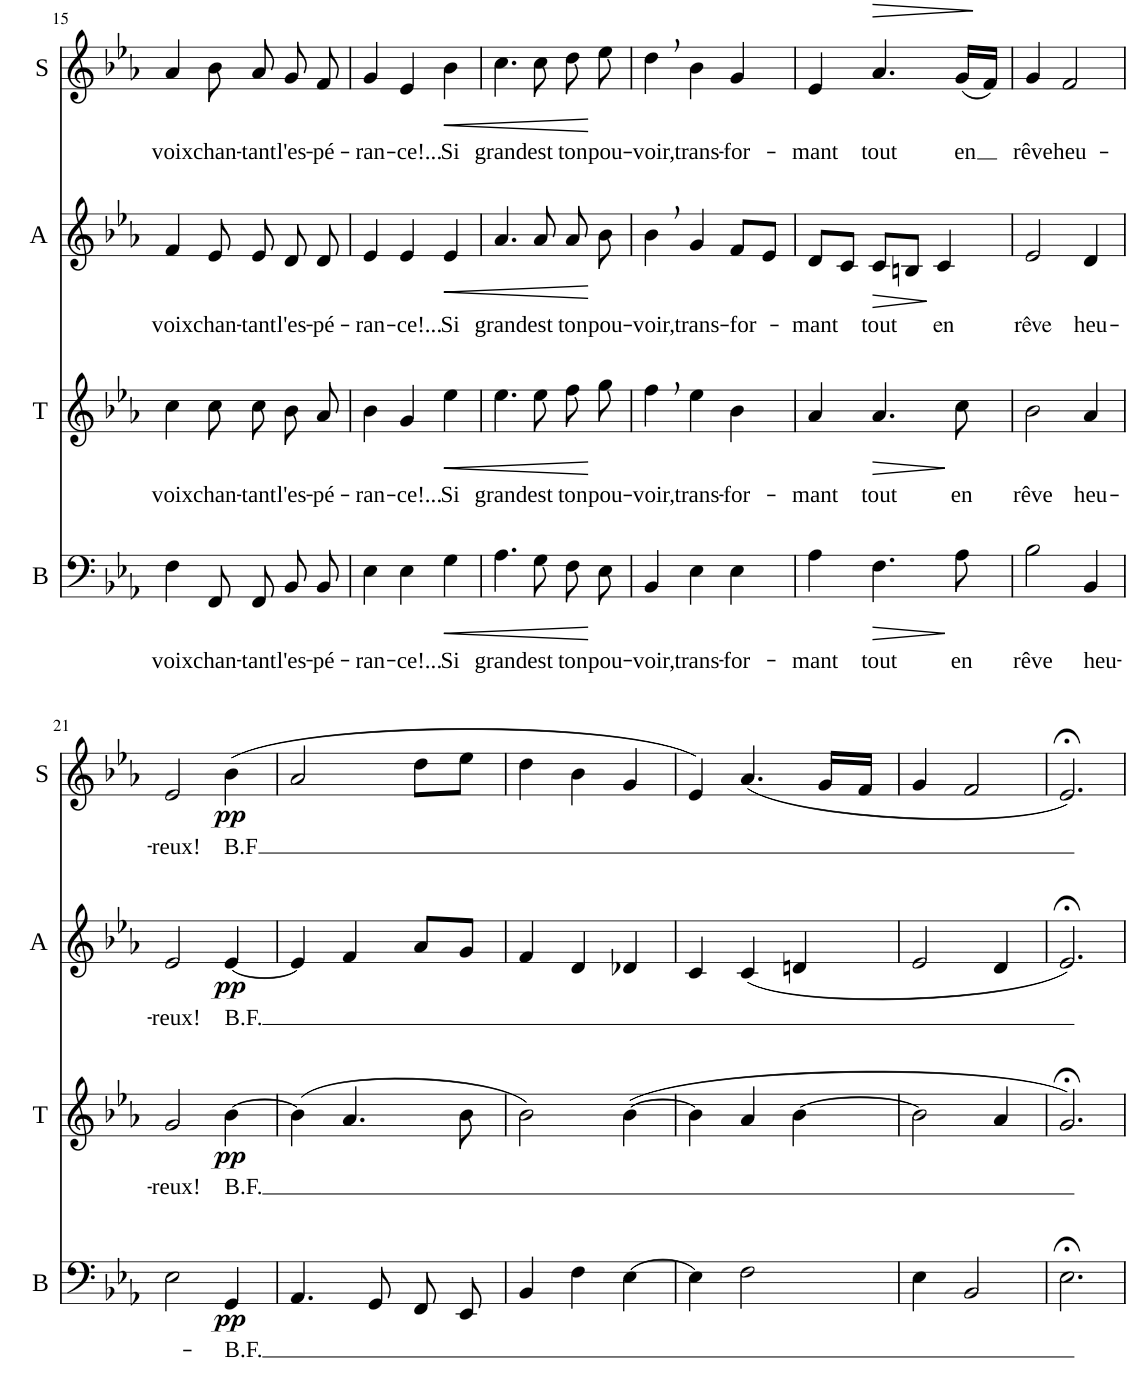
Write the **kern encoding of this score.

**kern	**text	**dynam	**kern	**text	**dynam	**kern	**text	**dynam	**kern	**text	**dynam
*part4	*part4	*part4	*part3	*part3	*part3	*part2	*part2	*part2	*part1	*part1	*part1
*staff4	*staff4	*staff4	*staff3	*staff3	*staff3	*staff2	*staff2	*staff2	*staff1	*staff1	*staff1
*I"B	*	*	*I"T	*	*	*I"A	*	*	*I"S	*	*
*I'B	*	*	*I'T	*	*	*I'A	*	*	*I'S	*	*
!!LO:PB:g=z
*clefF4	*	*	*clefG2	*	*	*clefG2	*	*	*clefG2	*	*
*k[b-e-a-]	*	*	*k[b-e-a-]	*	*	*k[b-e-a-]	*	*	*k[b-e-a-]	*	*
*M3/4	*	*	*M3/4	*	*	*M3/4	*	*	*M3/4	*	*
=15	=15	=15	=15	=15	=15	=15	=15	=15	=15	=15	=15
!	!LO:LY:b	!	!	!LO:LY:b	!	!	!LO:LY:b	!	!	!LO:LY:b	!
4F\	voix	.	4cc\	voix	.	4f/	voix	.	4a-/	voix	.
!	!LO:LY:b	!	!	!LO:LY:b	!	!	!LO:LY:b	!	!	!LO:LY:b	!
8FF/L	chan-	.	8cc\L	chan-	.	8e-/	chan-	.	8b-\	chan-	.
!	!LO:LY:b	!	!	!LO:LY:b	!	!	!LO:LY:b	!	!	!LO:LY:b	!
8FF/J	-tant	.	8cc\J	-tant	.	8e-/	-tant	.	8a-/	-tant	.
!	!LO:LY:b	!	!	!LO:LY:b	!	!	!LO:LY:b	!	!	!LO:LY:b	!
8BB-/L	l'es-	.	8b-/L	l'es-	.	8d/	l'es-	.	8g/	l'es-	.
!	!LO:LY:b	!	!	!LO:LY:b	!	!	!LO:LY:b	!	!	!LO:LY:b	!
8BB-/J	-pé-	.	8a-/J	-pé-	.	8d/	-pé-	.	8f/	-pé-	.
=16	=16	=16	=16	=16	=16	=16	=16	=16	=16	=16	=16
!	!LO:LY:b	!	!	!LO:LY:b	!	!	!LO:LY:b	!	!	!LO:LY:b	!
4E-\	-ran-	.	4b-\	-ran-	.	4e-/	-ran-	.	4g/	-ran-	.
!	!LO:LY:b	!	!	!LO:LY:b	!	!	!LO:LY:b	!	!	!LO:LY:b	!
4E-\	-ce!...	.	4g/	-ce!...	.	4e-/	-ce!...	.	4e-/	-ce!...	.
!	!LO:LY:b	!LO:HP:b	!	!LO:LY:b	!LO:HP:b	!	!LO:LY:b	!LO:HP:b	!	!LO:LY:b	!LO:HP:b
4G\	Si	<	4ee-\	Si	<	4e-/	Si	<	4b-\	Si	<
=17	=17	=17	=17	=17	=17	=17	=17	=17	=17	=17	=17
!	!LO:LY:b	!	!	!LO:LY:b	!	!	!LO:LY:b	!	!	!LO:LY:b	!
4.A-\	grand	.	4.ee-\	grand	.	4.a-/	grand	.	4.cc\	grand	.
!	!LO:LY:b	!	!	!LO:LY:b	!	!	!LO:LY:b	!	!	!LO:LY:b	!
8G\	est	.	8ee-\	est	.	8a-/	est	.	8cc\	est	.
!	!LO:LY:b	!	!	!LO:LY:b	!	!	!LO:LY:b	!	!	!LO:LY:b	!
8F\L	ton	.	8ff\L	ton	.	8a-/	ton	.	8dd\	ton	.
!	!LO:LY:b	!	!	!LO:LY:b	!	!	!LO:LY:b	!	!	!LO:LY:b	!
8E-\J	pou-	[	8gg\J	pou-	[	8b-\	pou-	[	8ee-\	pou-	[
=18	=18	=18	=18	=18	=18	=18	=18	=18	=18	=18	=18
!	!LO:LY:b	!	!	!LO:LY:b	!	!	!LO:LY:b	!	!	!LO:LY:b	!
4BB-/	-voir,	.	4ff,\	-voir,	.	4b-,\	-voir,	.	4dd,\	-voir,	.
!	!LO:LY:b	!	!	!LO:LY:b	!	!	!LO:LY:b	!	!	!LO:LY:b	!
4E-\	trans-	.	4ee-\	trans-	.	4g/	trans-	.	4b-\	trans-	.
!	!LO:LY:b	!	!	!LO:LY:b	!	!	!LO:LY:b	!	!	!LO:LY:b	!
4E-\	-for-	.	4b-\	-for-	.	8f/L	-for-	.	4g/	-for-	.
.	.	.	.	.	.	8e-/J	.	.	.	.	.
=19	=19	=19	=19	=19	=19	=19	=19	=19	=19	=19	=19
!	!LO:LY:b	!	!	!LO:LY:b	!	!	!LO:LY:b	!	!	!LO:LY:b	!
4A-\	-mant	.	4a-/	-mant	.	8d/L	-mant	.	4e-/	-mant	.
.	.	.	.	.	.	8c/J	.	.	.	.	.
!	!LO:LY:b	!LO:HP:b	!	!LO:LY:b	!LO:HP:b	!	!LO:LY:b	!LO:HP:b	!	!LO:LY:b	!LO:HP:b
4.F\	tout	>	4.a-/	tout	>	8c/L	tout	>	4.a-/	tout	>
.	.	.	.	.	.	8Bn/J	.	.	.	.	.
!	!	!	!	!	!	!	!LO:LY:b	!	!	!	!
.	.	.	.	.	.	4c/	en	]	.	.	.
!	!LO:LY:b	!	!	!LO:LY:b	!	!	!	!	!	!LO:LY:b	!
8A-\	en	]	8cc\	en	]	.	.	.	(16g/LL	en	.
.	.	.	.	.	.	.	.	.	16f/JJ)	.	]
=20	=20	=20	=20	=20	=20	=20	=20	=20	=20	=20	=20
!	!LO:LY:b	!	!	!LO:LY:b	!	!	!LO:LY:b	!	!	!LO:LY:b	!
2B-\	rêve	.	2b-\	rêve	.	2e-/	rêve	.	4g/	rêve	.
!	!	!	!	!	!	!	!	!	!	!LO:LY:b	!
.	.	.	.	.	.	.	.	.	2f/	heu-	.
!	!LO:LY:b	!	!	!LO:LY:b	!	!	!LO:LY:b	!	!	!	!
4BB-/	heu-	.	4a-/	heu-	.	4d/	heu-	.	.	.	.
!!LO:LB:g=z
=21	=21	=21	=21	=21	=21	=21	=21	=21	=21	=21	=21
!	!	!	!	!LO:LY:b	!	!	!LO:LY:b	!	!	!LO:LY:b	!
2E-\	.	.	2g/	-reux!	.	2e-/	-reux!	.	2e-/	-reux!	.
!	!LO:LY:b	!LO:DY:b	!	!LO:LY:b	!LO:DY:b	!	!LO:LY:b	!LO:DY:b	!	!LO:LY:b	!LO:DY:b
4GG/	B.F.	pp	[4b-\	B.F.	pp	[4e-/	B.F.	pp	(4b-\	B.F	pp
=22	=22	=22	=22	=22	=22	=22	=22	=22	=22	=22	=22
4.AA-/	.	.	(4b-\]	.	.	4e-/]	.	.	2a-/	.	.
.	.	.	4.a-/	.	.	4f/	.	.	.	.	.
8GG/	.	.	.	.	.	.	.	.	.	.	.
8FF/L	.	.	.	.	.	8a-/L	.	.	8dd\L	.	.
8EE-/J	.	.	8b-\	.	.	8g/J	.	.	8ee-\J	.	.
=23	=23	=23	=23	=23	=23	=23	=23	=23	=23	=23	=23
4BB-/	.	.	2b-\)	.	.	4f/	.	.	4dd\	.	.
4F\	.	.	.	.	.	4d/	.	.	4b-\	.	.
[4E-\	.	.	([4b-\	.	.	4d-X/	.	.	4g/	.	.
=24	=24	=24	=24	=24	=24	=24	=24	=24	=24	=24	=24
4E-\]	.	.	4b-\]	.	.	4c/	.	.	4e-/)	.	.
2F\	.	.	4a-/	.	.	(4c/	.	.	(4.a-/	.	.
.	.	.	[4b-\	.	.	4dn/	.	.	.	.	.
.	.	.	.	.	.	.	.	.	16g/LL	.	.
.	.	.	.	.	.	.	.	.	16f/JJ	.	.
=25	=25	=25	=25	=25	=25	=25	=25	=25	=25	=25	=25
4E-\	.	.	2b-\]	.	.	2e-/	.	.	4g/	.	.
2BB-/	.	.	.	.	.	.	.	.	2f/	.	.
.	.	.	4a-/	.	.	4d/	.	.	.	.	.
=26	=26	=26	=26	=26	=26	=26	=26	=26	=26	=26	=26
2.E-;<\	.	.	2.g;</)	.	.	2.e-;</)	.	.	2.e-;</)	.	.
=	=	=	=	=	=	=	=	=	=	=	=
*-	*-	*-	*-	*-	*-	*-	*-	*-	*-	*-	*-
